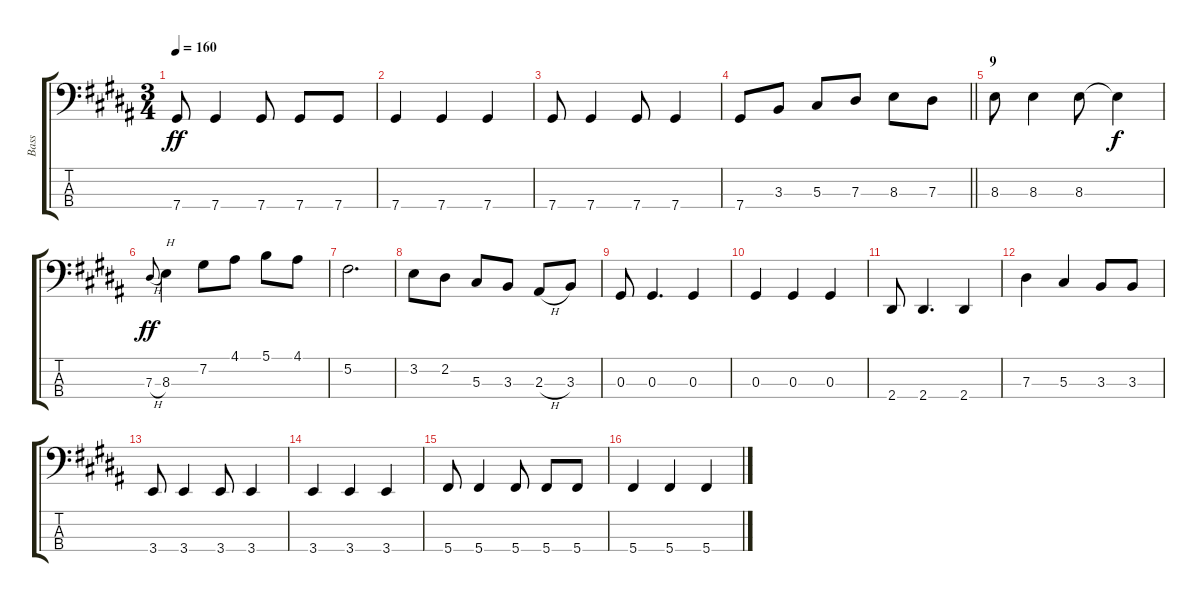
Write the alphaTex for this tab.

\track ("Bass" "Bass") {instrument electricbasspick}
\staff {score tabs}
\tuning (Gb2 Db2 Ab1 Db1) {hide}
\ts (3 4)
\tempo 160
\clef f4
\ks b
7.4.8{dy ff} 7.4.4 7.4.8 7.4.8 7.4.8 |
7.4.4 7.4.4 7.4.4 |
7.4.8 7.4.4 7.4.8 7.4.4 |
\barLineRight lightlight
7.4.8 3.3.8 5.3.8 7.3.8 8.3.8 7.3.8 |
\section ("" "9")
8.3.8 8.3.4 8.3.8 8.3{t}.4{dy f} |
7.3{h}.8{gr onbeat dy ff} 8.3.4{txt "H"} 7.2.8 4.1.8 5.1.8 4.1.8 |
5.2.2{d} |
3.2.8 2.2.8 5.3.8 3.3.8 2.3{h}.8 3.3.8 |
0.3.8 0.3.4{d} 0.3.4 |
0.3.4 0.3.4 0.3.4 |
2.4.8 2.4.4{d} 2.4.4 |
7.3.4 5.3.4 3.3.8 3.3.8 |
3.4.8 3.4.4 3.4.8 3.4.4 |
3.4.4 3.4.4 3.4.4 |
5.4.8 5.4.4 5.4.8 5.4.8 5.4.8 |
5.4.4 5.4.4 5.4.4
